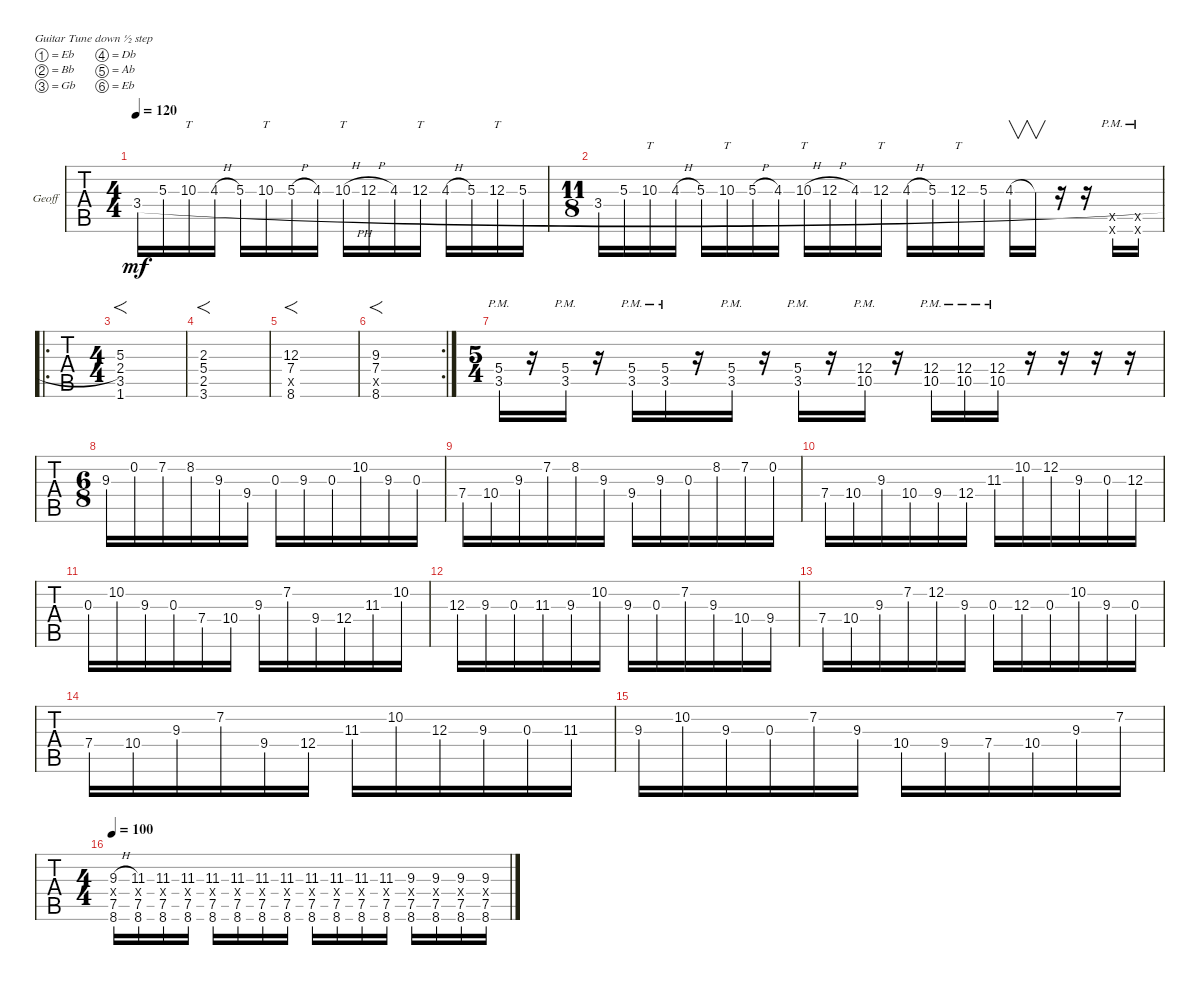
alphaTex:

\defaultSystemsLayout 4
\bracketExtendMode groupsimilarinstruments
\firstSystemTrackNameOrientation horizontal
\otherSystemsTrackNameOrientation horizontal
\track ("Geoff" "Geoff") {instrument acousticguitarsteel}
\staff {tabs}
\tuning (Eb4 Bb3 Gb3 Db3 Ab2 Eb2)
\ts (4 4)
\tempo 120
\clef g2
\ks c
3.4{h}.16{dy mf} 5.3.16 10.3.16{tt} 4.3{h}.16 5.3.16 10.3.16{tt} 5.3{h}.16 4.3.16 10.3{h}.16{tt} 12.3{h}.16 4.3.16 12.3.16{tt} 4.3{h}.16 5.3.16 12.3.16{tt} 5.3.16 |
\ts (11 8)
3.4{h}.16 5.3.16 10.3.16{tt} 4.3{h}.16 5.3.16 10.3.16{tt} 5.3{h}.16 4.3.16 10.3{h}.16{tt} 12.3{h}.16 4.3.16 12.3.16{tt} 4.3{h}.16 5.3.16 12.3.16{tt} 5.3.16 4.3.16{v} 4.3{t}.16{v} r.16 r.16 (0.6{pm x} 0.5{x}).16 (0.6{pm x} 0.5{x}).16 |
\ro
\ts (4 4)
(3.5 2.4 5.3 1.6).1{f} |
(2.5 3.6 5.4 2.3).1{f} |
(7.4 12.3 8.6 0.5{x}).1{f} |
\rc 2
(7.4 9.3 8.6 0.5{x}).1{f} |
\ts (5 4)
(3.5{pm} 5.4).16 r.16 (3.5{pm} 5.4).16 r.16 (3.5{pm} 5.4).16 (3.5{pm} 5.4).16 r.16 (3.5{pm} 5.4).16 r.16 (3.5{pm} 5.4).16 r.16 (10.5{pm} 12.4).16 r.16 (10.5{pm} 12.4).16 (10.5{pm} 12.4).16 (10.5{pm} 12.4).16 r.16 r.16 r.16 r.16 |
\ts (6 8)
9.3.16 0.2.16 7.2.16 8.2.16 9.3.16 9.4.16 0.3.16 9.3.16 0.3.16 10.2.16 9.3.16 0.3.16 |
7.4.16 10.4.16 9.3.16 7.2.16 8.2.16 9.3.16 9.4.16 9.3.16 0.3.16 8.2.16 7.2.16 0.2.16 |
7.4.16 10.4.16 9.3.16 10.4.16 9.4.16 12.4.16 11.3.16 10.2.16 12.2.16 9.3.16 0.3.16 12.3.16 |
0.3.16 10.2.16 9.3.16 0.3.16 7.4.16 10.4.16 9.3.16 7.2.16 9.4.16 12.4.16 11.3.16 10.2.16 |
12.3.16 9.3.16 0.3.16 11.3.16 9.3.16 10.2.16 9.3.16 0.3.16 7.2.16 9.3.16 10.4.16 9.4.16 |
7.4.16 10.4.16 9.3.16 7.2.16 12.2.16 9.3.16 0.3.16 12.3.16 0.3.16 10.2.16 9.3.16 0.3.16 |
7.4.16 10.4.16 9.3.16 7.2.16 9.4.16 12.4.16 11.3.16 10.2.16 12.3.16 9.3.16 0.3.16 11.3.16 |
9.3.16 10.2.16 9.3.16 0.3.16 7.2.16 9.3.16 10.4.16 9.4.16 7.4.16 10.4.16 9.3.16 7.2.16 |
\ts (4 4)
\tempo 100
(8.6 7.5 9.3{h} 0.4{x}).16 (11.3 7.5 8.6 0.4{x}).16 (8.6 7.5 0.4{x} 11.3).16 (8.6 7.5 0.4{x} 11.3).16 (8.6 7.5 0.4{x} 11.3).16 (8.6 7.5 0.4{x} 11.3).16 (8.6 7.5 0.4{x} 11.3).16 (8.6 7.5 0.4{x} 11.3).16 (8.6 7.5 0.4{x} 11.3).16 (8.6 7.5 0.4{x} 11.3).16 (8.6 7.5 0.4{x} 11.3).16 (8.6 7.5 0.4{x} 11.3).16 (9.3 7.5 8.6 0.4{x}).16 (9.3 7.5 8.6 0.4{x}).16 (9.3 7.5 8.6 0.4{x}).16 (9.3 7.5 8.6 0.4{x}).16
